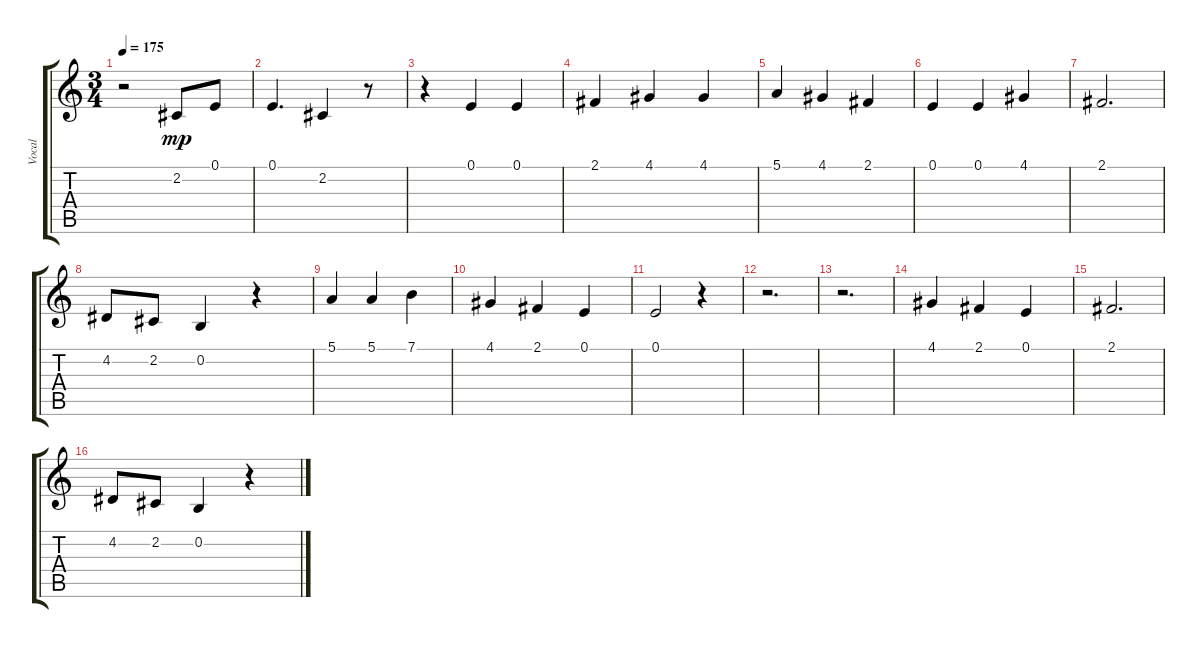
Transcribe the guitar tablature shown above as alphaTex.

\track ("Vocal" "Vocal") {instrument fx8scifi}
\staff {score tabs}
\tuning (E4 B3 G3 D3 A2 E2) {hide}
\ts (3 4)
\tempo 175
\clef g2
\ks c
r.2{dy mp} 2.2.8 0.1.8 |
0.1.4{d} 2.2.4 r.8 |
r.4 0.1.4 0.1.4 |
2.1.4 4.1.4 4.1.4 |
5.1.4 4.1.4 2.1.4 |
0.1.4 0.1.4 4.1.4 |
2.1.2{d} |
4.2.8 2.2.8 0.2.4 r.4 |
5.1.4 5.1.4 7.1.4 |
4.1.4 2.1.4 0.1.4 |
0.1.2 r.4 |
r.2{d} |
r.2{d} |
4.1.4 2.1.4 0.1.4 |
2.1.2{d} |
4.2.8 2.2.8 0.2.4 r.4
